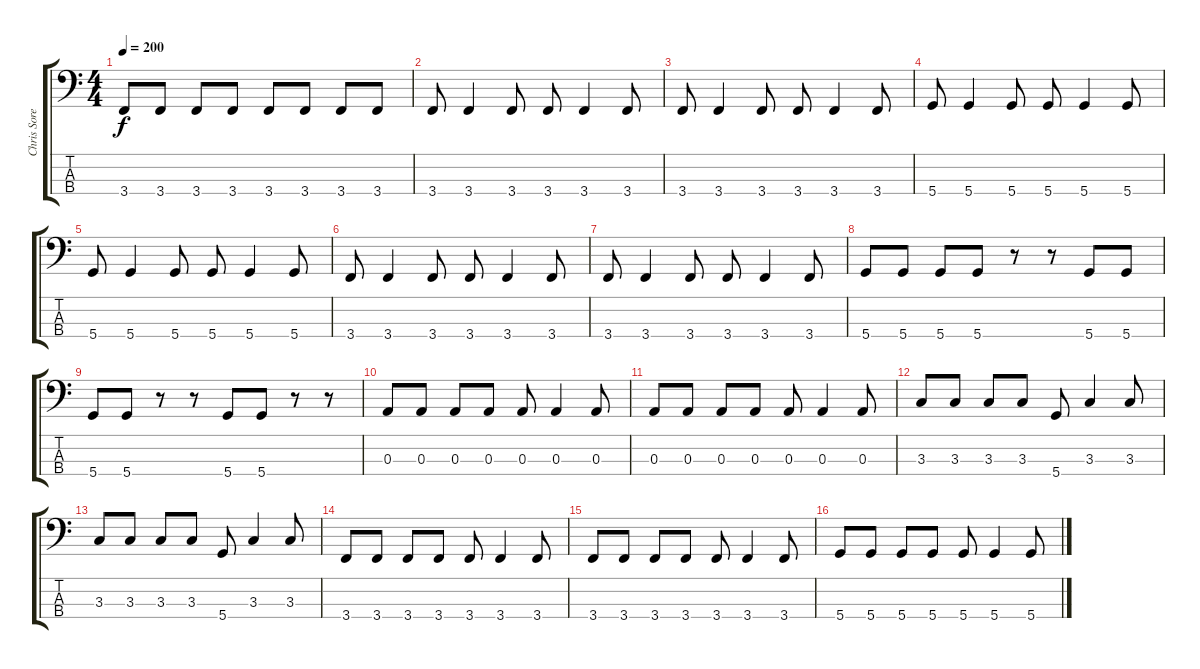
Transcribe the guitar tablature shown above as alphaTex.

\track ("Chris Sorenson" "Chris Sore") {instrument electricbasspick}
\staff {score tabs}
\tuning (G2 D2 A1 D1) {hide}
\ts (4 4)
\tempo 200
\clef f4
\ks c
3.4.8{dy f} 3.4.8 3.4.8 3.4.8 3.4.8 3.4.8 3.4.8 3.4.8 |
3.4.8 3.4.4 3.4.8 3.4.8 3.4.4 3.4.8 |
3.4.8 3.4.4 3.4.8 3.4.8 3.4.4 3.4.8 |
5.4.8 5.4.4 5.4.8 5.4.8 5.4.4 5.4.8 |
5.4.8 5.4.4 5.4.8 5.4.8 5.4.4 5.4.8 |
3.4.8 3.4.4 3.4.8 3.4.8 3.4.4 3.4.8 |
3.4.8 3.4.4 3.4.8 3.4.8 3.4.4 3.4.8 |
5.4.8 5.4.8 5.4.8 5.4.8 r.8 r.8 5.4.8 5.4.8 |
5.4.8 5.4.8 r.8 r.8 5.4.8 5.4.8 r.8 r.8 |
0.3.8 0.3.8 0.3.8 0.3.8 0.3.8 0.3.4 0.3.8 |
0.3.8 0.3.8 0.3.8 0.3.8 0.3.8 0.3.4 0.3.8 |
3.3.8 3.3.8 3.3.8 3.3.8 5.4.8 3.3.4 3.3.8 |
3.3.8 3.3.8 3.3.8 3.3.8 5.4.8 3.3.4 3.3.8 |
3.4.8 3.4.8 3.4.8 3.4.8 3.4.8 3.4.4 3.4.8 |
3.4.8 3.4.8 3.4.8 3.4.8 3.4.8 3.4.4 3.4.8 |
5.4.8 5.4.8 5.4.8 5.4.8 5.4.8 5.4.4 5.4.8
